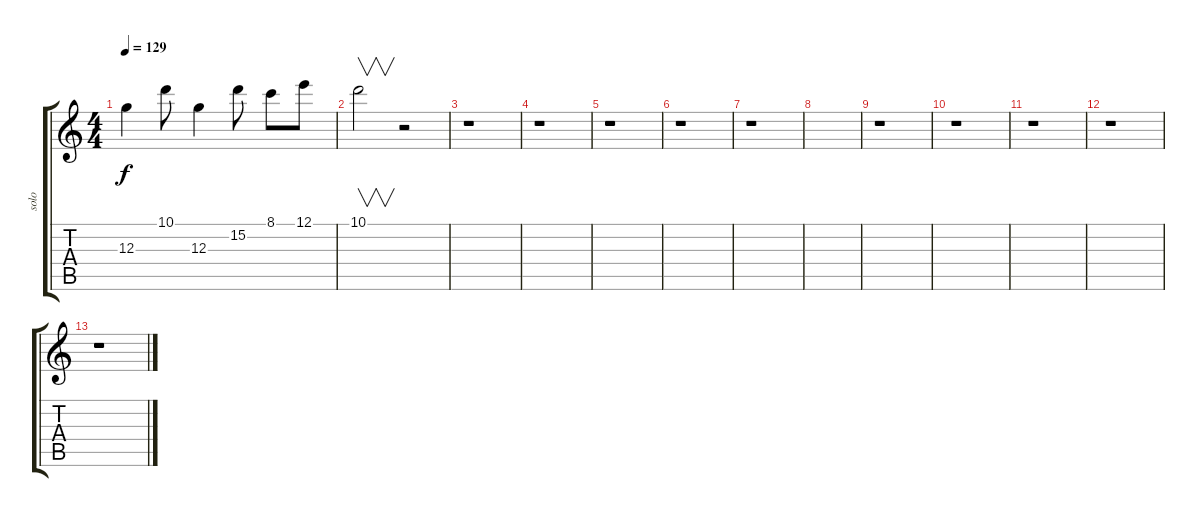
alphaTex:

\track ("solo" "solo") {instrument overdrivenguitar}
\staff {score tabs}
\tuning (E4 B3 G3 D3 A2 E2) {hide}
\ts (4 4)
\tempo 129
\clef g2
\ks c
12.3.4{dy f} 10.1.8 12.3.4 15.2.8 8.1.8 12.1.8 |
10.1.2{v} r.2 |
r.1 |
r.1 |
r.1 |
r.1 |
r.1 |
|
r.1 |
r.1 |
r.1 |
r.1 |
r.1
